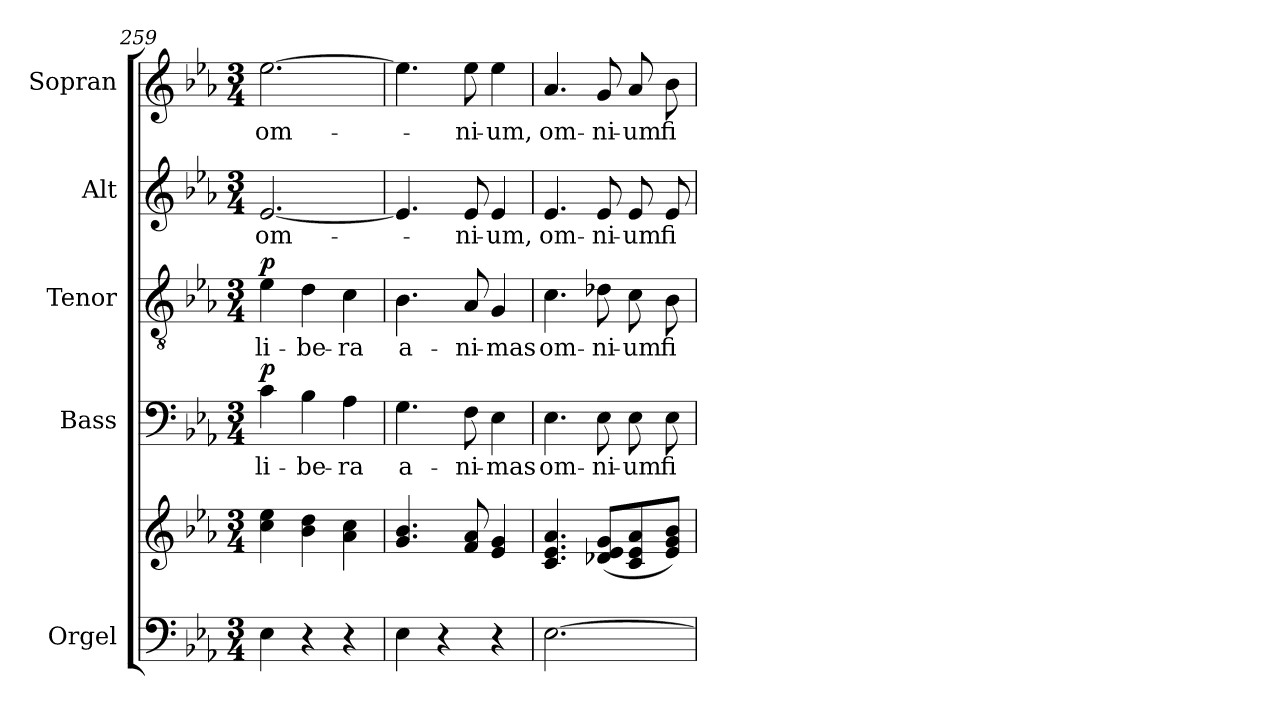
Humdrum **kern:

**kern	**kern	**kern	**text	**dynam	**kern	**text	**dynam	**kern	**text	**kern	**text
*part5	*part5	*part4	*part4	*part4	*part3	*part3	*part3	*part2	*part2	*part1	*part1
*staff6	*staff5	*staff4	*staff4	*staff4	*staff3	*staff3	*staff3	*staff2	*staff2	*staff1	*staff1
*I"Orgel	*	*I"Bass	*	*	*I"Tenor	*	*	*I"Alt	*	*I"Sopran	*
*I'Org.	*	*I'B.	*	*	*I'T.	*	*	*I'A.	*	*I'S.	*
*clefF4	*clefG2	*clefF4	*	*	*clefGv2	*	*	*clefG2	*	*clefG2	*
*k[b-e-a-]	*k[b-e-a-]	*k[b-e-a-]	*	*	*k[b-e-a-]	*	*	*k[b-e-a-]	*	*k[b-e-a-]	*
*E-:	*E-:	*E-:	*	*	*E-:	*	*	*E-:	*	*E-:	*
*M3/4	*M3/4	*M3/4	*	*	*M3/4	*	*	*M3/4	*	*M3/4	*
=259	=259	=259	=259	=259	=259	=259	=259	=259	=259	=259	=259
!	!	!	!LO:LY:b	!LO:DY:a	!	!LO:LY:b	!LO:DY:a	!	!LO:LY:b	!	!LO:LY:b
4E-\	4cc\ 4ee-\	4c\	li-	p	4e-\	li-	p	[2.e-/	om-	[2.ee-\	om-
!	!	!	!LO:LY:b	!	!	!LO:LY:b	!	!	!	!	!
4r	4b-\ 4dd\	4B-\	-be-	.	4d\	-be-	.	.	.	.	.
!	!	!	!LO:LY:b	!	!	!LO:LY:b	!	!	!	!	!
4r	4a-\ 4cc\	4A-\	-ra	.	4c\	-ra	.	.	.	.	.
=260	=260	=260	=260	=260	=260	=260	=260	=260	=260	=260	=260
!	!	!	!LO:LY:b	!	!	!LO:LY:b	!	!	!	!	!
4E-\	4.g/ 4.b-/	4.G\	a-	.	4.B-\	a-	.	4.e-/]	.	4.ee-\]	.
4r	.	.	.	.	.	.	.	.	.	.	.
!	!	!	!LO:LY:b	!	!	!LO:LY:b	!	!	!LO:LY:b	!	!LO:LY:b
.	8f/ 8a-/	8F\	-ni-	.	8A-/	-ni-	.	8e-/	-ni-	8ee-\	-ni-
!	!	!	!LO:LY:b	!	!	!LO:LY:b	!	!	!LO:LY:b	!	!LO:LY:b
4r	4e-/ 4g/	4E-\	-mas	.	4G/	-mas	.	4e-/	-um,	4ee-\	-um,
=261	=261	=261	=261	=261	=261	=261	=261	=261	=261	=261	=261
!	!	!	!LO:LY:b	!	!	!LO:LY:b	!	!	!LO:LY:b	!	!LO:LY:b
[2.E-\	4.c/ 4.e-/ 4.a-/	4.E-\	om-	.	4.c\	om-	.	4.e-/	om-	4.a-/	om-
!	!	!	!LO:LY:b	!	!	!LO:LY:b	!	!	!LO:LY:b	!	!LO:LY:b
.	(<8d-X/ 8e-/ 8g/L	8E-\	-ni-	.	8d-X\	-ni-	.	8e-/	-ni-	8g/	-ni-
!	!	!	!LO:LY:b	!	!	!LO:LY:b	!	!	!LO:LY:b	!	!LO:LY:b
.	8c/ 8e-/ 8a-/	8E-\	-um	.	8c\	-um	.	8e-/	-um	8a-/	-um
!	!	!	!LO:LY:b	!	!	!LO:LY:b	!	!	!LO:LY:b	!	!LO:LY:b
.	8e-/ 8g/ 8b-/J)	8E-\	fi-	.	8B-\	fi-	.	8e-/	fi-	8b-\	fi-
=	=	=	=	=	=	=	=	=	=	=	=
*-	*-	*-	*-	*-	*-	*-	*-	*-	*-	*-	*-
